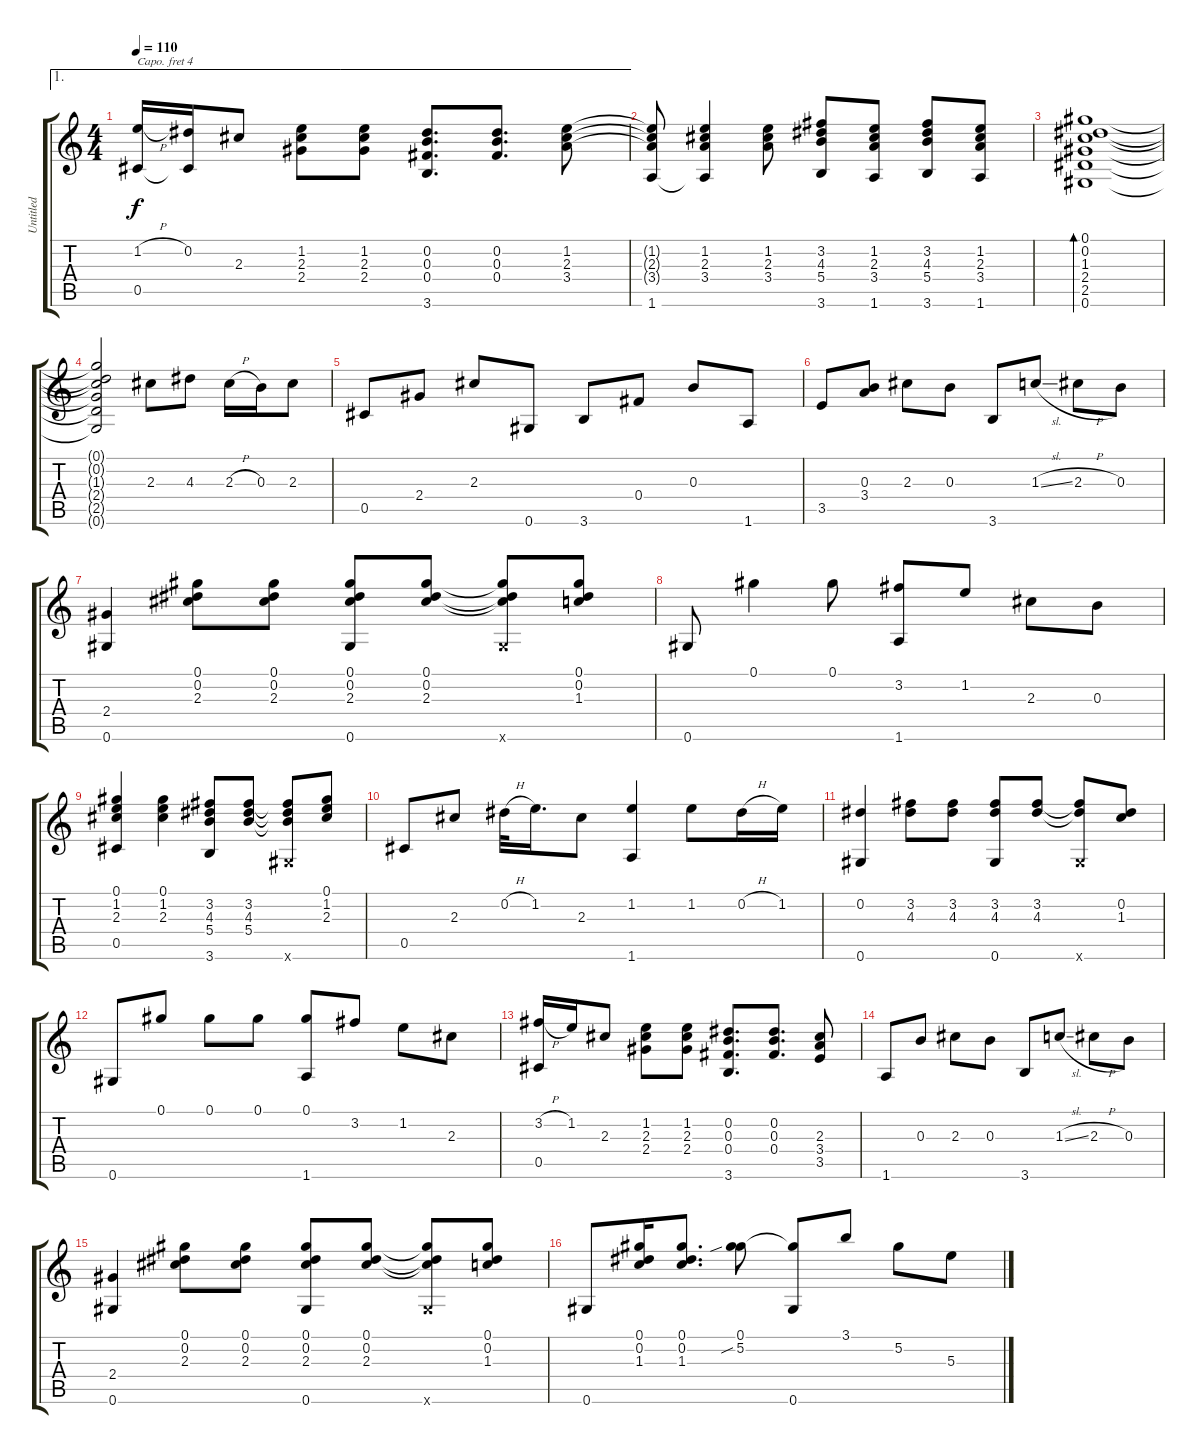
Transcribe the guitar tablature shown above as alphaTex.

\track ("Untitled" "Untitled") {instrument electricguitarjazz}
\staff {score tabs}
\capo 4
\tuning (E4 B3 G3 D3 A2 E2) {hide}
\ae 1
\ts (4 4)
\tempo 110
\clef g2
\ks c
(1.2{h} 0.5).16{dy f} (0.2 0.5{t}).16 2.3.8 (1.2 2.3 2.4).8 (1.2 2.3 2.4).8 (0.2 0.3 0.4 3.6).8{d} (0.2 0.3 0.4).8{d} (1.2 2.3 3.4).8 |
(1.2{t} 2.3{t} 3.4{t} 1.6).8 (1.2 2.3 3.4 1.6{t}).4 (1.2 2.3 3.4).8 (3.2 4.3 5.4 3.6).8 (1.2 2.3 3.4 1.6).8 (3.2 4.3 5.4 3.6).8 (1.2 2.3 3.4 1.6).8 |
(0.1 0.2 1.3 2.4 2.5 0.6).1{bd 30} |
(0.1{t} 0.2{t} 1.3{t} 2.4{t} 2.5{t} 0.6{t}).2 2.3.8 4.3.8 2.3{h}.16 0.3.16 2.3.8 |
0.5.8 2.4.8 2.3.8 0.6.8 3.6.8 0.4.8 0.3.8 1.6.8 |
3.5.8 (0.3 3.4).8 2.3.8 0.3.8 3.6.8 1.3{sl}.8 2.3{h}.8 0.3.8 |
(2.4 0.6).4 (0.1 0.2 2.3).8 (0.1 0.2 2.3).8 (0.1 0.2 2.3 0.6).8 (0.1 0.2 2.3).8 (0.1{t} 0.2{t} 2.3{t} 0.6{x}).8 (0.1 0.2 1.3).8 |
0.6.8 0.1.4 0.1.8 (3.2 1.6).8 1.2.8 2.3.8 0.3.8 |
(0.1 1.2 2.3 0.5).4 (0.1 1.2 2.3).4 (3.2 4.3 5.4 3.6).8 (3.2 4.3 5.4).8 (3.2{t} 4.3{t} 5.4{t} 0.6{x}).8 (0.1 1.2 2.3).8 |
0.5.8 2.3.8 0.2{h}.32 1.2.16{d} 2.3.8 (1.2 1.6).4 1.2.8 0.2{h}.16 1.2.16 |
(0.2 0.6).4 (3.2 4.3).8 (3.2 4.3).8 (3.2 4.3 0.6).8 (3.2 4.3).8 (3.2{t} 4.3{t} 0.6{x}).8 (0.2 1.3).8 |
0.6.8 0.1.8 0.1.8 0.1.8 (0.1 1.6).8 3.2.8 1.2.8 2.3.8 |
(3.2{h} 0.5).16 1.2.16 2.3.8 (1.2 2.3 2.4).8 (1.2 2.3 2.4).8 (0.2 0.3 0.4 3.6).8{d} (0.2 0.3 0.4).8{d} (2.3 3.4 3.5).8 |
1.6.8 0.3.8 2.3.8 0.3.8 3.6.8 1.3{sl}.8 2.3{h}.8 0.3.8 |
(2.4 0.6).4 (0.1 0.2 2.3).8 (0.1 0.2 2.3).8 (0.1 0.2 2.3 0.6).8 (0.1 0.2 2.3).8 (0.1{t} 0.2{t} 2.3{t} 0.6{x}).8 (0.1 0.2 1.3).8 |
0.6.8 (0.1 0.2 1.3).16 (0.1 0.2 1.3).8{d} (0.1 5.2{sib}).8 (5.2{t} 0.6).8 3.1.8 5.2.8 5.3.8
